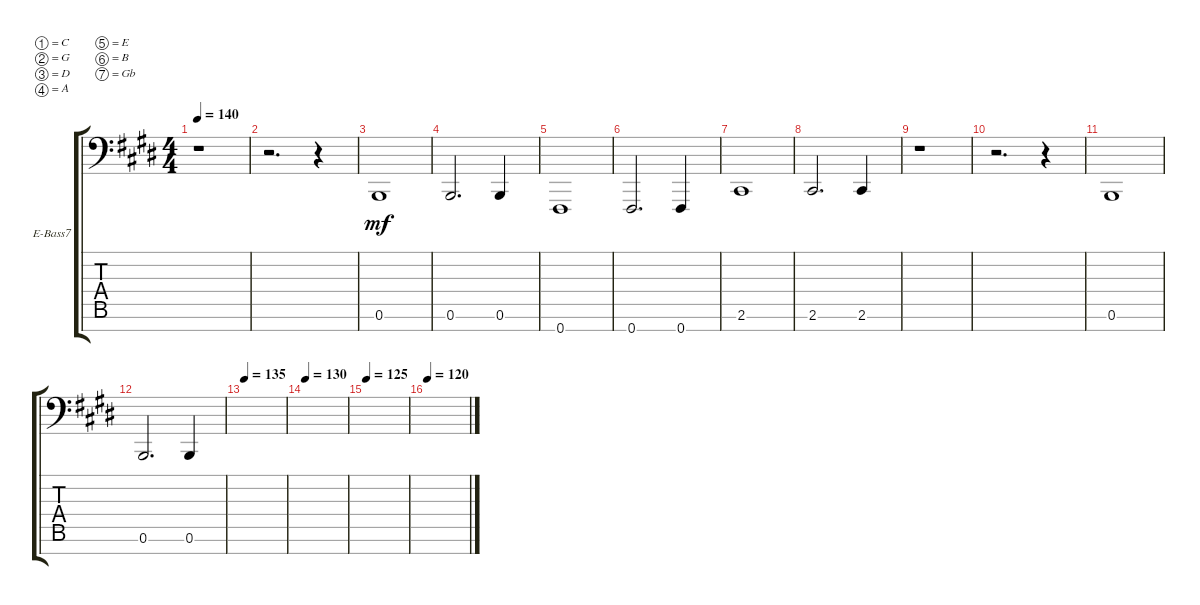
\defaultSystemsLayout 4
\bracketExtendMode groupsimilarinstruments
\firstSystemTrackNameOrientation horizontal
\otherSystemsTrackNameOrientation horizontal
\track ("Electric Bass" "E-Bass7") {instrument electricbassfinger}
\staff {score tabs}
\tuning (C3 G2 D2 A1 E1 B0 Gb0)
\ts (4 4)
\tempo 140
\clef f4
\ks e
r.1{dy mf} |
r.2{d} r.4 |
0.6.1 |
0.6.2{d} 0.6.4 |
0.7.1 |
0.7.2{d} 0.7.4 |
2.6.1 |
2.6.2{d} 2.6.4 |
r.1 |
r.2{d} r.4 |
0.6.1 |
0.6.2{d} 0.6.4 |
\tempo 135
|
\tempo 130
|
\tempo 125
|
\tempo 120
